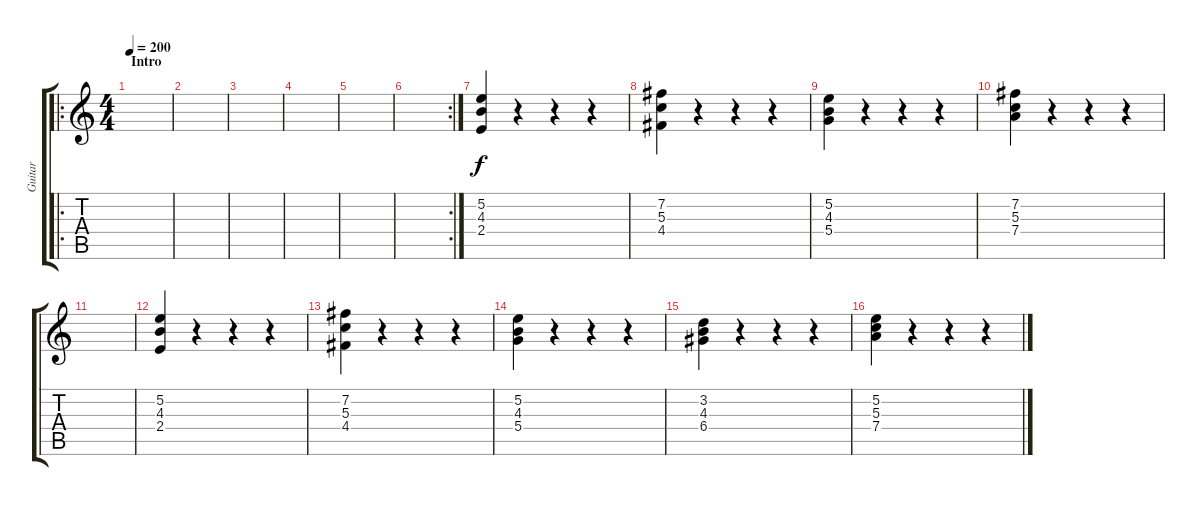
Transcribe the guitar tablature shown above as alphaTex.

\track ("Guitar" "Guitar") {instrument guitarharmonics}
\staff {score tabs}
\tuning (E4 B3 G3 D3 A2 E2) {hide}
\ro
\ts (4 4)
\section ("" "Intro")
\tempo 200
\clef g2
\ks c
|
|
|
|
|
\rc 2
|
(5.2 4.3 2.4).4 r.4 r.4 r.4 |
(7.2 5.3 4.4).4 r.4 r.4 r.4 |
(5.2 4.3 5.4).4 r.4 r.4 r.4 |
(7.2 5.3 7.4).4 r.4 r.4 r.4 |
|
(5.2 4.3 2.4).4 r.4 r.4 r.4 |
(7.2 5.3 4.4).4 r.4 r.4 r.4 |
(5.2 4.3 5.4).4 r.4 r.4 r.4 |
(3.2 4.3 6.4).4 r.4 r.4 r.4 |
(5.2 5.3 7.4).4 r.4 r.4 r.4
